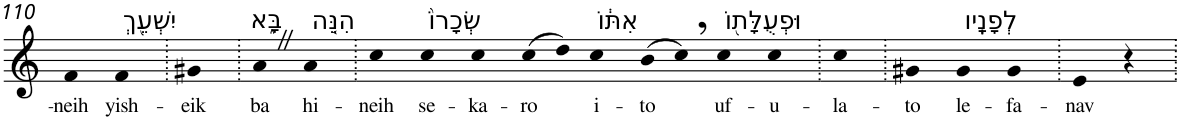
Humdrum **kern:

**kern	**text
*part1	*part1
*staff1	*staff1
*I"Piano	*
*I'Pno	*
!!LO:PB:g=z
*clefG2	*
*k[]	*
=110	=110
!	!LO:LY:b
4f	-neih
!LO:TX:a:t=יִשְׁעֵ֖ךְ	!
!	!LO:LY:b
4f	yish-
=111.	=111.
!	!LO:LY:b
4g#X	-eik
=112.	=112.
!LO:TX:a:t=בָּ֑א	!
!	!LO:LY:b
4aZ	ba
!LO:TX:a:t=הִנֵּ֤ה	!
!	!LO:LY:b
4a	hi-
=113.	=113.
!	!LO:LY:b
4cc	-neih
!LO:TX:a:t=שְׂכָרוֹ֙	!
!	!LO:LY:b
4cc	se-
!	!LO:LY:b
4cc	-ka-
!	!LO:LY:b
(8cc	-ro
8dd)	.
!LO:TX:a:t=אִתּ֔וֹ	!
!	!LO:LY:b
4cc	i-
!	!LO:LY:b
(8b	-to
8cc,)	.
!LO:TX:a:t=וּפְעֻלָּת֖וֹ	!
!	!LO:LY:b
4cc	uf-
!	!LO:LY:b
4cc	-u-
=114.	=114.
!	!LO:LY:b
4cc	-la-
=115.	=115.
!	!LO:LY:b
4g#X	-to
!LO:TX:a:t=לְפָנָֽיו	!
!	!LO:LY:b
4g#	le-
!	!LO:LY:b
4g#	-fa-
=116.	=116.
!	!LO:LY:b
4e	-nav
4r	.
=.	=.
*-	*-
